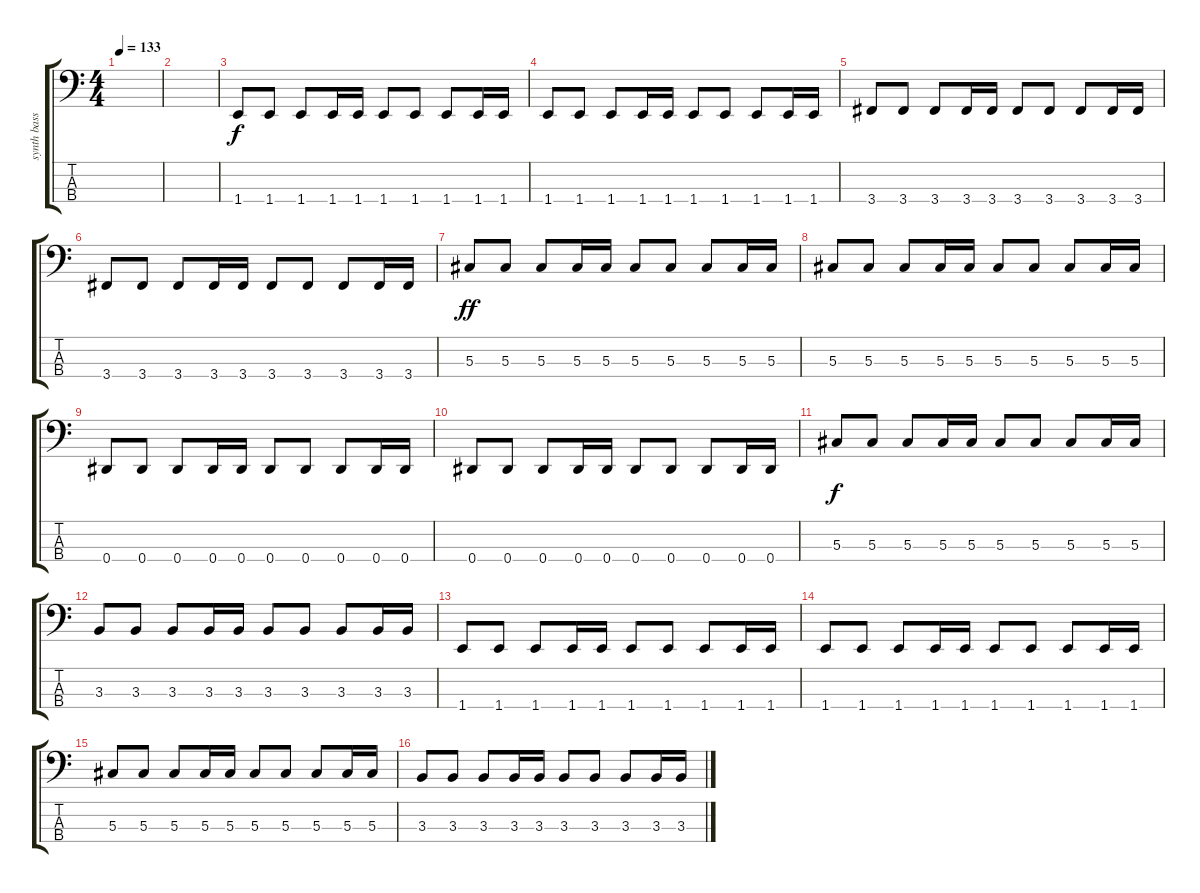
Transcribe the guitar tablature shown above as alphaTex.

\track ("synth bass" "synth bass") {instrument synthbass2}
\staff {score tabs}
\tuning (Gb2 Db2 Ab1 Eb1) {hide}
\ts (4 4)
\tempo 133
\clef f4
\ks c
|
|
1.4.8{instrument synthbass2} 1.4.8 1.4.8 1.4.16 1.4.16 1.4.8 1.4.8 1.4.8 1.4.16 1.4.16 |
1.4.8 1.4.8 1.4.8 1.4.16 1.4.16 1.4.8 1.4.8 1.4.8 1.4.16 1.4.16 |
3.4.8 3.4.8 3.4.8 3.4.16 3.4.16 3.4.8 3.4.8 3.4.8 3.4.16 3.4.16 |
3.4.8 3.4.8 3.4.8 3.4.16 3.4.16 3.4.8 3.4.8 3.4.8 3.4.16 3.4.16 |
5.3.8{dy ff} 5.3.8 5.3.8 5.3.16 5.3.16 5.3.8 5.3.8 5.3.8 5.3.16 5.3.16 |
5.3.8 5.3.8 5.3.8 5.3.16 5.3.16 5.3.8 5.3.8 5.3.8 5.3.16 5.3.16 |
0.4.8 0.4.8 0.4.8 0.4.16 0.4.16 0.4.8 0.4.8 0.4.8 0.4.16 0.4.16 |
0.4.8 0.4.8 0.4.8 0.4.16 0.4.16 0.4.8 0.4.8 0.4.8 0.4.16 0.4.16 |
5.3.8{dy f} 5.3.8 5.3.8 5.3.16 5.3.16 5.3.8 5.3.8 5.3.8 5.3.16 5.3.16 |
3.3.8 3.3.8 3.3.8 3.3.16 3.3.16 3.3.8 3.3.8 3.3.8 3.3.16 3.3.16 |
1.4.8 1.4.8 1.4.8 1.4.16 1.4.16 1.4.8 1.4.8 1.4.8 1.4.16 1.4.16 |
1.4.8 1.4.8 1.4.8 1.4.16 1.4.16 1.4.8 1.4.8 1.4.8 1.4.16 1.4.16 |
5.3.8 5.3.8 5.3.8 5.3.16 5.3.16 5.3.8 5.3.8 5.3.8 5.3.16 5.3.16 |
3.3.8 3.3.8 3.3.8 3.3.16 3.3.16 3.3.8 3.3.8 3.3.8 3.3.16 3.3.16
